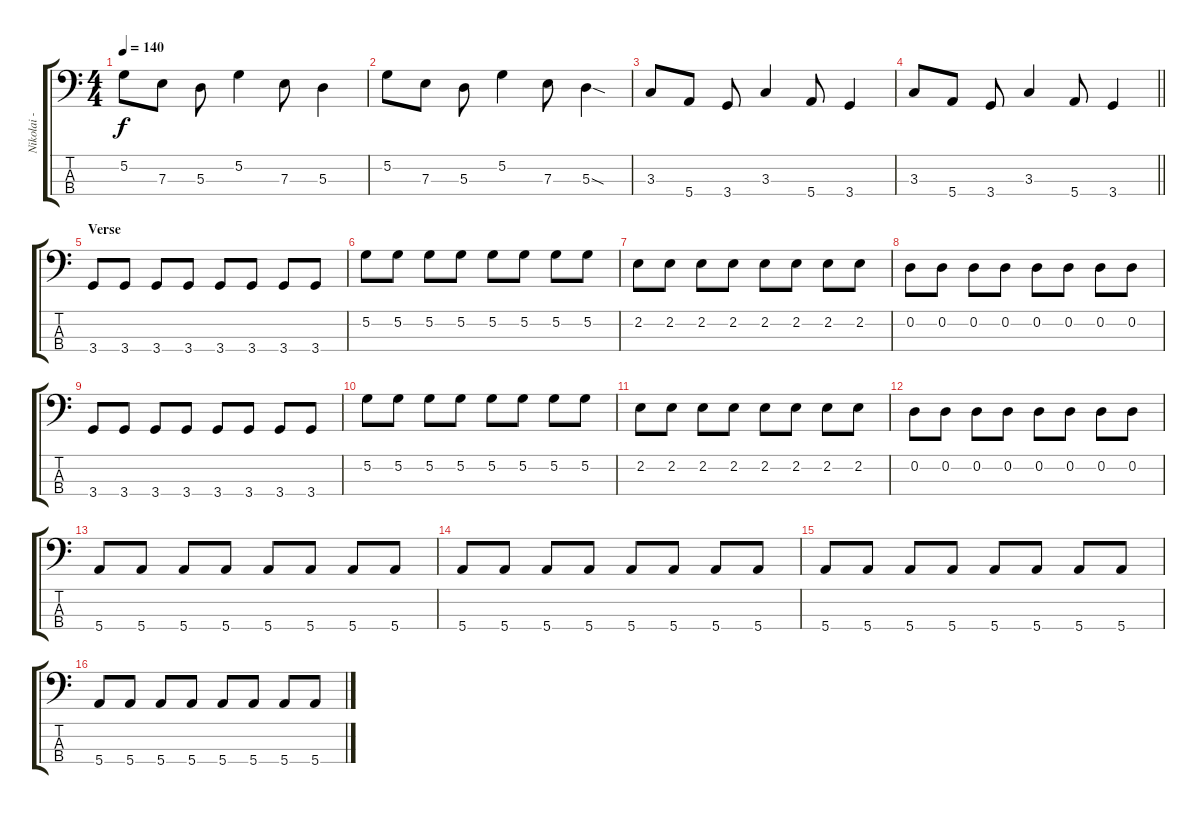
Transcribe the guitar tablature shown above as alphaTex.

\track ("Nikolai - Bass RSE" "Nikolai - ") {instrument electricbasspick}
\staff {score tabs}
\tuning (G2 D2 A1 E1) {hide}
\ts (4 4)
\tempo 140
\clef f4
\ks c
5.2.8{dy f} 7.3.8 5.3.8 5.2.4 7.3.8 5.3.4 |
5.2.8 7.3.8 5.3.8 5.2.4 7.3.8 5.3{sod}.4 |
3.3.8 5.4.8 3.4.8 3.3.4 5.4.8 3.4.4 |
\barLineRight lightlight
3.3.8 5.4.8 3.4.8 3.3.4 5.4.8 3.4.4 |
\section ("" "Verse")
3.4.8 3.4.8 3.4.8 3.4.8 3.4.8 3.4.8 3.4.8 3.4.8 |
5.2.8 5.2.8 5.2.8 5.2.8 5.2.8 5.2.8 5.2.8 5.2.8 |
2.2.8 2.2.8 2.2.8 2.2.8 2.2.8 2.2.8 2.2.8 2.2.8 |
0.2.8 0.2.8 0.2.8 0.2.8 0.2.8 0.2.8 0.2.8 0.2.8 |
3.4.8 3.4.8 3.4.8 3.4.8 3.4.8 3.4.8 3.4.8 3.4.8 |
5.2.8 5.2.8 5.2.8 5.2.8 5.2.8 5.2.8 5.2.8 5.2.8 |
2.2.8 2.2.8 2.2.8 2.2.8 2.2.8 2.2.8 2.2.8 2.2.8 |
0.2.8 0.2.8 0.2.8 0.2.8 0.2.8 0.2.8 0.2.8 0.2.8 |
5.4.8 5.4.8 5.4.8 5.4.8 5.4.8 5.4.8 5.4.8 5.4.8 |
5.4.8 5.4.8 5.4.8 5.4.8 5.4.8 5.4.8 5.4.8 5.4.8 |
5.4.8 5.4.8 5.4.8 5.4.8 5.4.8 5.4.8 5.4.8 5.4.8 |
5.4.8 5.4.8 5.4.8 5.4.8 5.4.8 5.4.8 5.4.8 5.4.8
